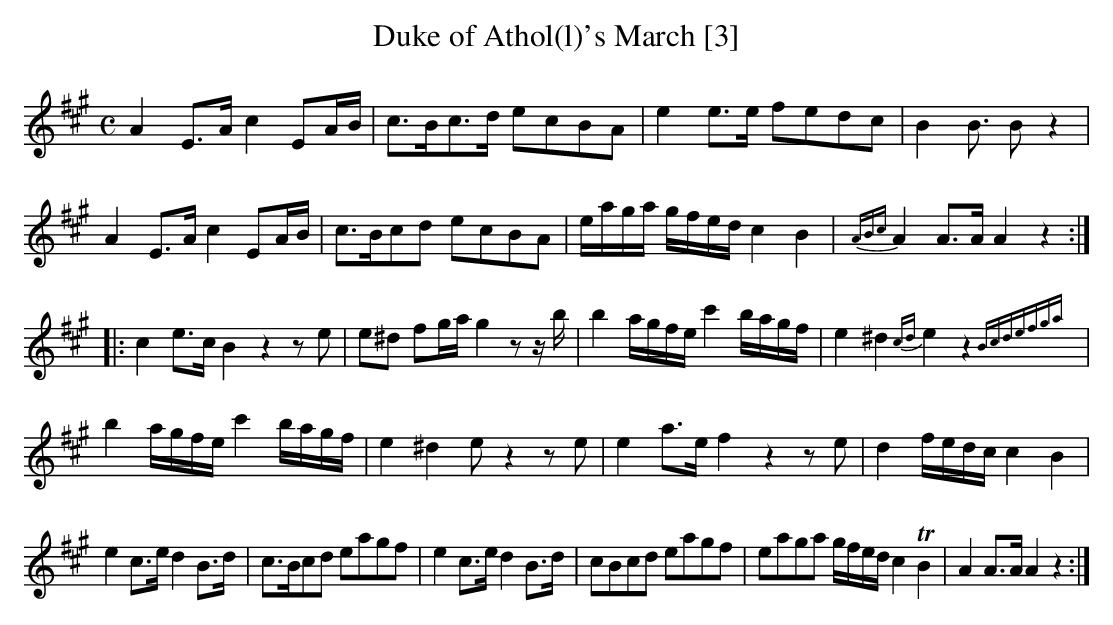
X:1
T:Duke of Athol(l)'s March [3]
M:C
L:1/8
K:A
A2 E>A c2 EA/B/|c>Bc>d ecBA|e2 e>e fedc|B2 B> B2z2|
A2 E>A c2 EA/B/|c>Bcd ecBA|e/a/g/a/ g/f/e/d/ c2B2|{ABc}A2A>A A2z2:|
|:c2 e>c B2 z2 ze|e^d fg/a/ g2 zz/b/|b2 a/g/f/e/ c'2 b/a/g/f/|e2^d2 {cd}e2 z2{Bcdefga}|
b2 a/g/f/e/ c'2 b/a/g/f/|e2^d2 ez2 ze|e2 a>e f2 z2 ze|d2 f/e/d/c/ c2B2|
e2 c>e d2 B>d|c>Bcd eagf|e2 c>e d2 B>d|cBcd eagf|eaga g/f/e/d/ c2TB2|A2 A>A A2z2:|
